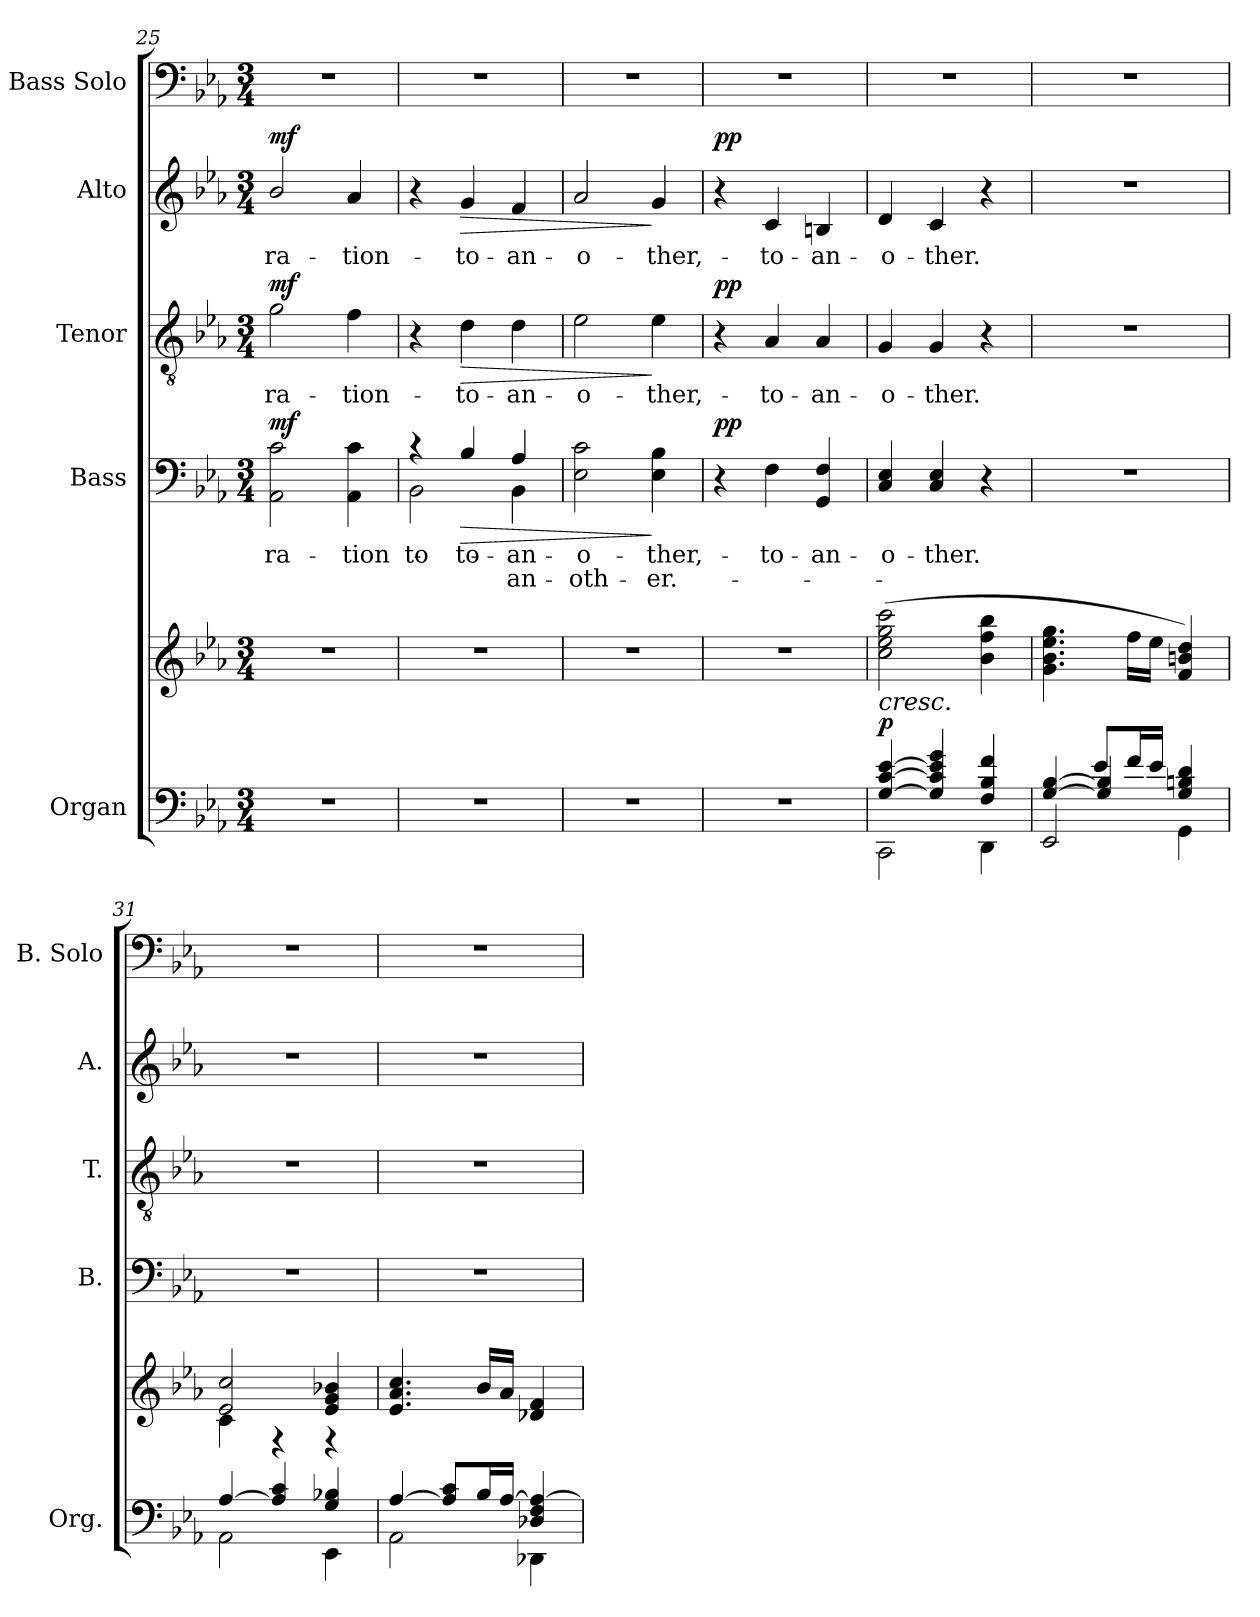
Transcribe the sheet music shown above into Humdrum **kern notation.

**kern	**kern	**dynam	**kern	**text	**text	**dynam	**kern	**text	**dynam	**kern	**text	**dynam	**kern
*part5	*part5	*part5	*part4	*part4	*part4	*part4	*part3	*part3	*part3	*part2	*part2	*part2	*part1
*staff6	*staff5	*staff5/6	*staff4	*staff4	*staff4	*staff4	*staff3	*staff3	*staff3	*staff2	*staff2	*staff2	*staff1
*I"Organ	*	*	*I"Bass	*	*	*	*I"Tenor	*	*	*I"Alto	*	*	*I"Bass Solo
*I'Org.	*	*	*I'B.	*	*	*	*I'T.	*	*	*I'A.	*	*	*I'B. Solo
*clefF4	*clefG2	*	*clefF4	*	*	*	*clefGv2	*	*	*clefG2	*	*	*clefF4
*	*	*	*	*	*	*	*ITrd7c12	*	*	*	*	*	*
*k[b-e-a-]	*k[b-e-a-]	*	*k[b-e-a-]	*	*	*	*k[b-e-a-]	*	*	*k[b-e-a-]	*	*	*k[b-e-a-]
*E-:	*E-:	*	*E-:	*	*	*	*E-:	*	*	*E-:	*	*	*E-:
*M3/4	*M3/4	*	*M3/4	*	*	*	*M3/4	*	*	*M3/4	*	*	*M3/4
=25	=25	=25	=25	=25	=25	=25	=25	=25	=25	=25	=25	=25	=25
!LO:N:vis=1	!LO:N:vis=1	!	!	!	!	!	!	!	!	!	!	!	!
!	!	!	!	!LO:LY:b:color=#000000	!	!	!	!	!	!	!	!	!
!	!	!	!	!	!	!	!	!LO:LY:b:color=#000000	!	!	!	!	!
!	!	!	!	!	!	!	!	!	!	!	!LO:LY:b:color=#000000	!	!LO:N:vis=1
2.r	2.r	.	2AA-i\ 2ci	-ra-	.	mf	2Gi\	-ra-	mf	2b-i/	-ra-	mf	2.r
!	!	!	!	!LO:LY:b:color=#000000	!	!	!	!	!	!	!	!	!
!	!	!	!	!	!	!	!	!LO:LY:b:color=#000000	!	!	!	!	!
!	!	!	!	!	!	!	!	!	!	!	!LO:LY:b:color=#000000	!	!
.	.	.	4AA-i\ 4ci	-tion-	.	.	4Fi\	-tion-	.	4a-i/	-tion-	.	.
=26	=26	=26	=26	=26	=26	=26	=26	=26	=26	=26	=26	=26	=26
!LO:N:vis=1	!LO:N:vis=1	!	!	!	!	!	!	!	!	!	!	!	!
!	!	!	!	!LO:LY:b:color=#000000	!	!	!	!	!	!	!	!	!LO:N:vis=1
*	*	*	*^	*	*	*	*	*	*	*	*	*	*
2.r	2.r	.	4r	2BB-i\	-to-	.	.	4r	.	.	4r	.	.	2.r
!	!	!	!	!	!LO:LY:a:color=#000000	!	!LO:HP:b	!	!	!	!	!	!	!
!	!	!	!	!	!	!	!	!	!LO:LY:b:color=#000000	!LO:HP:b	!	!	!	!
!	!	!	!	!	!	!	!	!	!	!	!	!LO:LY:b:color=#000000	!LO:HP:b	!
.	.	.	4B-i/	.	-to-	.	>	4Di\	-to-	>	4gi/	-to-	>	.
!	!	!	!	!	!LO:LY:a:color=#000000	!LO:LY:b:color=#000000	!	!	!	!	!	!	!	!
!	!	!	!	!	!	!	!	!	!LO:LY:b:color=#000000	!	!	!	!	!
!	!	!	!	!	!	!	!	!	!	!	!	!LO:LY:b:color=#000000	!	!
.	.	.	4A-i/	4BB-i\	-an-	-an-	.	4Di\	-an-	.	4fi/	-an-	.	.
=27	=27	=27	=27	=27	=27	=27	=27	=27	=27	=27	=27	=27	=27	=27
!LO:N:vis=1	!LO:N:vis=1	!	!	!	!	!	!	!	!	!	!	!	!	!
*	*	*	*v	*v	*	*	*	*	*	*	*	*	*	*
*	*	*	*^	*	*	*	*	*	*	*	*	*	*
!	!	!	!	!	!LO:LY:a:color=#000000	!LO:LY:b:color=#000000	!	!	!	!	!	!	!	!
*	*	*	*v	*v	*	*	*	*	*	*	*	*	*	*
*	*	*	*^	*	*	*	*	*	*	*	*	*	*
!	!	!	!	!	!	!	!	!	!LO:LY:b:color=#000000	!	!	!	!	!
*	*	*	*v	*v	*	*	*	*	*	*	*	*	*	*
*	*	*	*^	*	*	*	*	*	*	*	*	*	*
!	!	!	!	!	!	!	!	!	!	!	!	!LO:LY:b:color=#000000	!	!LO:N:vis=1
*	*	*	*v	*v	*	*	*	*	*	*	*	*	*	*
2.r	2.r	.	2E-i\ 2ci	-o-	-oth-	.	2E-i\	-o-	.	2a-i/	-o-	.	2.r
!	!	!	!	!LO:LY:a:color=#000000	!LO:LY:b:color=#000000	!	!	!	!	!	!	!	!
!	!	!	!	!	!	!	!	!LO:LY:b:color=#000000	!	!	!	!	!
!	!	!	!	!	!	!	!	!	!	!	!LO:LY:b:color=#000000	!	!
.	.	.	4E-i\ 4B-i	-ther,-	-er.-	]	4E-i\	-ther,-	]	4gi/	-ther,-	]	.
=28	=28	=28	=28	=28	=28	=28	=28	=28	=28	=28	=28	=28	=28
!LO:N:vis=1	!LO:N:vis=1	!	!	!	!	!	!	!	!	!	!	!	!LO:N:vis=1
2.r	2.r	.	4r	.	.	pp	4r	.	pp	4r	.	pp	2.r
!	!	!	!	!LO:LY:b:color=#000000	!	!	!	!	!	!	!	!	!
!	!	!	!	!	!	!	!	!LO:LY:b:color=#000000	!	!	!	!	!
!	!	!	!	!	!	!	!	!	!	!	!LO:LY:b:color=#000000	!	!
.	.	.	4Fi\	-to-	.	.	4AA-i/	-to-	.	4ci/	-to-	.	.
!	!	!	!	!LO:LY:b:color=#000000	!	!	!	!	!	!	!	!	!
!	!	!	!	!	!	!	!	!LO:LY:b:color=#000000	!	!	!	!	!
!	!	!	!	!	!	!	!	!	!	!	!LO:LY:b:color=#000000	!	!
.	.	.	4GGi/ 4Fi	-an-	.	.	4AA-i/	-an-	.	4Bni/	-an-	.	.
=29	=29	=29	=29	=29	=29	=29	=29	=29	=29	=29	=29	=29	=29
*^	*	*	*	*	*	*	*	*	*	*	*	*	*
!	!	!	!	!	!LO:LY:b:color=#000000	!	!	!	!	!	!	!	!	!
!	!	!	!	!	!	!	!	!	!LO:LY:b:color=#000000	!	!	!	!	!
!	!	!LO:TX:b:i:t=cresc.	!	!	!	!	!	!	!	!	!	!	!	!
!	!	!	!	!	!	!	!	!	!	!	!	!LO:LY:b:color=#000000	!	!LO:N:vis=1
[4Gi/ [4ci [4e-i	2CCi\	(2cci\ 2ee-i 2ggi 2ccci	p	4Ci/ 4E-i	-o-	.	.	4GGi/	-o-	.	4di/	-o-	.	2.r
!	!	!	!	!	!LO:LY:b:color=#000000	!	!	!	!	!	!	!	!	!
!	!	!	!	!	!	!	!	!	!LO:LY:b:color=#000000	!	!	!	!	!
!	!	!	!	!	!	!	!	!	!	!	!	!LO:LY:b:color=#000000	!	!
4Gi/] 4ci] 4e-i] 4gi	.	.	.	4Ci/ 4E-i	-ther.-	.	.	4GGi/	-ther.-	.	4ci/	-ther.-	.	.
4Fi/ 4B-i 4fi	4DDi\	4b-i\ 4ffi 4bb-i	.	4r	.	.	.	4r	.	.	4r	.	.	.
!!LO:PB:g=z
=30	=30	=30	=30	=30	=30	=30	=30	=30	=30	=30	=30	=30	=30	=30
*	*^	*	*	*	*	*	*	*	*	*	*	*	*	*
!	!	!	!	!	!LO:N:vis=1	!	!	!	!LO:N:vis=1	!	!	!LO:N:vis=1	!	!	!LO:N:vis=1
4ryy	2EE-i/	[4Gi/ [4B-i	4.gi\ 4.b-i 4.ee-i 4.ggi	.	2.r	.	.	.	2.r	.	.	2.r	.	.	2.r
8e-i/L	.	4Gi/] 4B-i]	.	.	.	.	.	.	.	.	.	.	.	.	.
16fi/L	.	.	16ffi\LL	.	.	.	.	.	.	.	.	.	.	.	.
16e-i/JJ	.	.	16ee-i\JJ	.	.	.	.	.	.	.	.	.	.	.	.
4Gi/ 4Bni 4di	4GGi\	4ryy	4fi/ 4bni 4ddi)	.	.	.	.	.	.	.	.	.	.	.	.
=31	=31	=31	=31	=31	=31	=31	=31	=31	=31	=31	=31	=31	=31	=31	=31
*	*	*	*^	*	*	*	*	*	*	*	*	*	*	*	*
!	!	!	!	!	!	!LO:N:vis=1	!	!	!	!LO:N:vis=1	!	!	!LO:N:vis=1	!	!	!LO:N:vis=1
*	*v	*v	*	*	*	*	*	*	*	*	*	*	*	*	*	*
[4A-i/	2AA-i\	2e-i/ 2cci	4ci\	.	2.r	.	.	.	2.r	.	.	2.r	.	.	2.r
4A-i/] 4ci	.	.	4r	.	.	.	.	.	.	.	.	.	.	.	.
4Gi/ 4B-Xi	4EE-i\	4e-i/ 4gi 4b-Xi	4r	.	.	.	.	.	.	.	.	.	.	.	.
=32	=32	=32	=32	=32	=32	=32	=32	=32	=32	=32	=32	=32	=32	=32	=32
!	!	!	!	!	!LO:N:vis=1	!	!	!	!LO:N:vis=1	!	!	!LO:N:vis=1	!	!	!LO:N:vis=1
*	*	*v	*v	*	*	*	*	*	*	*	*	*	*	*	*
[4A-i/	2AA-i\	4.e-i/ 4.a-i 4.cci	.	2.r	.	.	.	2.r	.	.	2.r	.	.	2.r
8A-i/] 8ciL	.	.	.	.	.	.	.	.	.	.	.	.	.	.
16B-i/L	.	16b-i/LL	.	.	.	.	.	.	.	.	.	.	.	.
[16A-i/JJ	.	16a-i/JJ	.	.	.	.	.	.	.	.	.	.	.	.
4D-Xi/ 4Fi 4A-i_	4DD-Xi\	4d-Xi/ 4fi	.	.	.	.	.	.	.	.	.	.	.	.
*v	*v	*	*	*	*	*	*	*	*	*	*	*	*	*
=	=	=	=	=	=	=	=	=	=	=	=	=	=
*-	*-	*-	*-	*-	*-	*-	*-	*-	*-	*-	*-	*-	*-
